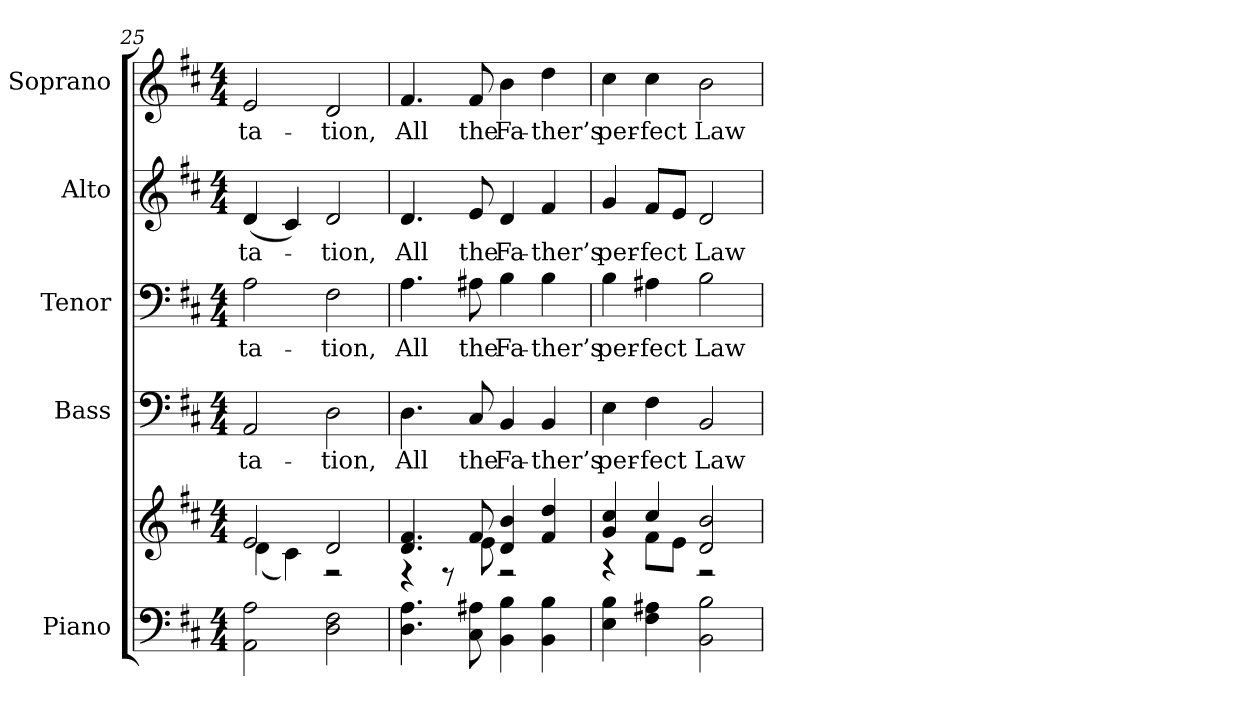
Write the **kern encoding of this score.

**kern	**kern	**kern	**text	**kern	**text	**kern	**text	**kern	**text
*part5	*part5	*part4	*part4	*part3	*part3	*part2	*part2	*part1	*part1
*staff6	*staff5	*staff4	*staff4	*staff3	*staff3	*staff2	*staff2	*staff1	*staff1
*I"Piano	*	*I"Bass	*	*I"Tenor	*	*I"Alto	*	*I"Soprano	*
*I'Pno.	*	*I'B.	*	*I'T.	*	*I'A.	*	*I'S.	*
!!LO:PB:g=z
*clefF4	*clefG2	*clefF4	*	*clefF4	*	*clefG2	*	*clefG2	*
*k[f#c#]	*k[f#c#]	*k[f#c#]	*	*k[f#c#]	*	*k[f#c#]	*	*k[f#c#]	*
*D:	*D:	*D:	*	*D:	*	*D:	*	*D:	*
*M4/4	*M4/4	*M4/4	*	*M4/4	*	*M4/4	*	*M4/4	*
=25	=25	=25	=25	=25	=25	=25	=25	=25	=25
*	*^	*	*	*	*	*	*	*	*
!	!	!	!	!LO:LY:b:color=#000000	!	!	!	!	!	!
!	!	!	!	!	!	!LO:LY:b:color=#000000	!	!	!	!
!	!	!	!	!	!	!	!	!LO:LY:b:color=#000000	!	!
!	!	!	!	!	!	!	!	!	!	!LO:LY:b:color=#000000
2AAi\ 2Ai	2ei/	(4di\	2AAi/	-ta-	2Ai\	-ta-	(4di/	-ta-	2ei/	-ta-
.	.	4c#i\)	.	.	.	.	4c#i/)	.	.	.
!	!	!	!	!LO:LY:b:color=#000000	!	!	!	!	!	!
!	!	!	!	!	!	!LO:LY:b:color=#000000	!	!	!	!
!	!	!	!	!	!	!	!	!LO:LY:b:color=#000000	!	!
!	!	!	!	!	!	!	!	!	!	!LO:LY:b:color=#000000
2Di\ 2F#i	2di/	2r	2Di\	-tion,	2F#i\	-tion,	2di/	-tion,	2di/	-tion,
=26	=26	=26	=26	=26	=26	=26	=26	=26	=26	=26
!	!	!	!	!LO:LY:b:color=#000000	!	!	!	!	!	!
!	!	!	!	!	!	!LO:LY:b:color=#000000	!	!	!	!
!	!	!	!	!	!	!	!	!LO:LY:b:color=#000000	!	!
!	!	!	!	!	!	!	!	!	!	!LO:LY:b:color=#000000
4.Di\ 4.Ai	4.di/ 4.f#i	4r	4.Di\	All	4.Ai\	All	4.di/	All	4.f#i/	All
.	.	8r	.	.	.	.	.	.	.	.
!	!	!	!	!LO:LY:b:color=#000000	!	!	!	!	!	!
!	!	!	!	!	!	!LO:LY:b:color=#000000	!	!	!	!
!	!	!	!	!	!	!	!	!LO:LY:b:color=#000000	!	!
!	!	!	!	!	!	!	!	!	!	!LO:LY:b:color=#000000
8C#i\ 8A#Xi	8f#i/	8ei\	8C#i/	the	8A#Xi\	the	8ei/	the	8f#i/	the
!	!	!	!	!LO:LY:b:color=#000000	!	!	!	!	!	!
!	!	!	!	!	!	!LO:LY:b:color=#000000	!	!	!	!
!	!	!	!	!	!	!	!	!LO:LY:b:color=#000000	!	!
!	!	!	!	!	!	!	!	!	!	!LO:LY:b:color=#000000
4BBi\ 4Bi	4di/ 4bi	2r	4BBi/	Fa-	4Bi\	Fa-	4di/	Fa-	4bi\	Fa-
!	!	!	!	!LO:LY:b:color=#000000	!	!	!	!	!	!
!	!	!	!	!	!	!LO:LY:b:color=#000000	!	!	!	!
!	!	!	!	!	!	!	!	!LO:LY:b:color=#000000	!	!
!	!	!	!	!	!	!	!	!	!	!LO:LY:b:color=#000000
4BBi\ 4Bi	4f#i/ 4ddi	.	4BBi/	-ther’s	4Bi\	-ther’s	4f#i/	-ther’s	4ddi\	-ther’s
!!LO:PB:g=z
=27	=27	=27	=27	=27	=27	=27	=27	=27	=27	=27
!	!	!	!	!LO:LY:b:color=#000000	!	!	!	!	!	!
!	!	!	!	!	!	!LO:LY:b:color=#000000	!	!	!	!
!	!	!	!	!	!	!	!	!LO:LY:b:color=#000000	!	!
!	!	!	!	!	!	!	!	!	!	!LO:LY:b:color=#000000
4Ei\ 4Bi	4gi/ 4cc#i	4r	4Ei\	per-	4Bi\	per-	4gi/	per-	4cc#i\	per-
!	!	!	!	!LO:LY:b:color=#000000	!	!	!	!	!	!
!	!	!	!	!	!	!LO:LY:b:color=#000000	!	!	!	!
!	!	!	!	!	!	!	!	!LO:LY:b:color=#000000	!	!
!	!	!	!	!	!	!	!	!	!	!LO:LY:b:color=#000000
4F#i\ 4A#Xi	4cc#i/	8f#i\L	4F#i\	-fect	4A#Xi\	-fect	8f#i/L	-fect	4cc#i\	-fect
.	.	8ei\J	.	.	.	.	8ei/J	.	.	.
!	!	!	!	!LO:LY:b:color=#000000	!	!	!	!	!	!
!	!	!	!	!	!	!LO:LY:b:color=#000000	!	!	!	!
!	!	!	!	!	!	!	!	!LO:LY:b:color=#000000	!	!
!	!	!	!	!	!	!	!	!	!	!LO:LY:b:color=#000000
2BBi\ 2Bi	2di/ 2bi	2r	2BBi/	Law	2Bi\	Law	2di/	Law	2bi\	Law
*	*v	*v	*	*	*	*	*	*	*	*
=	=	=	=	=	=	=	=	=	=
*-	*-	*-	*-	*-	*-	*-	*-	*-	*-
